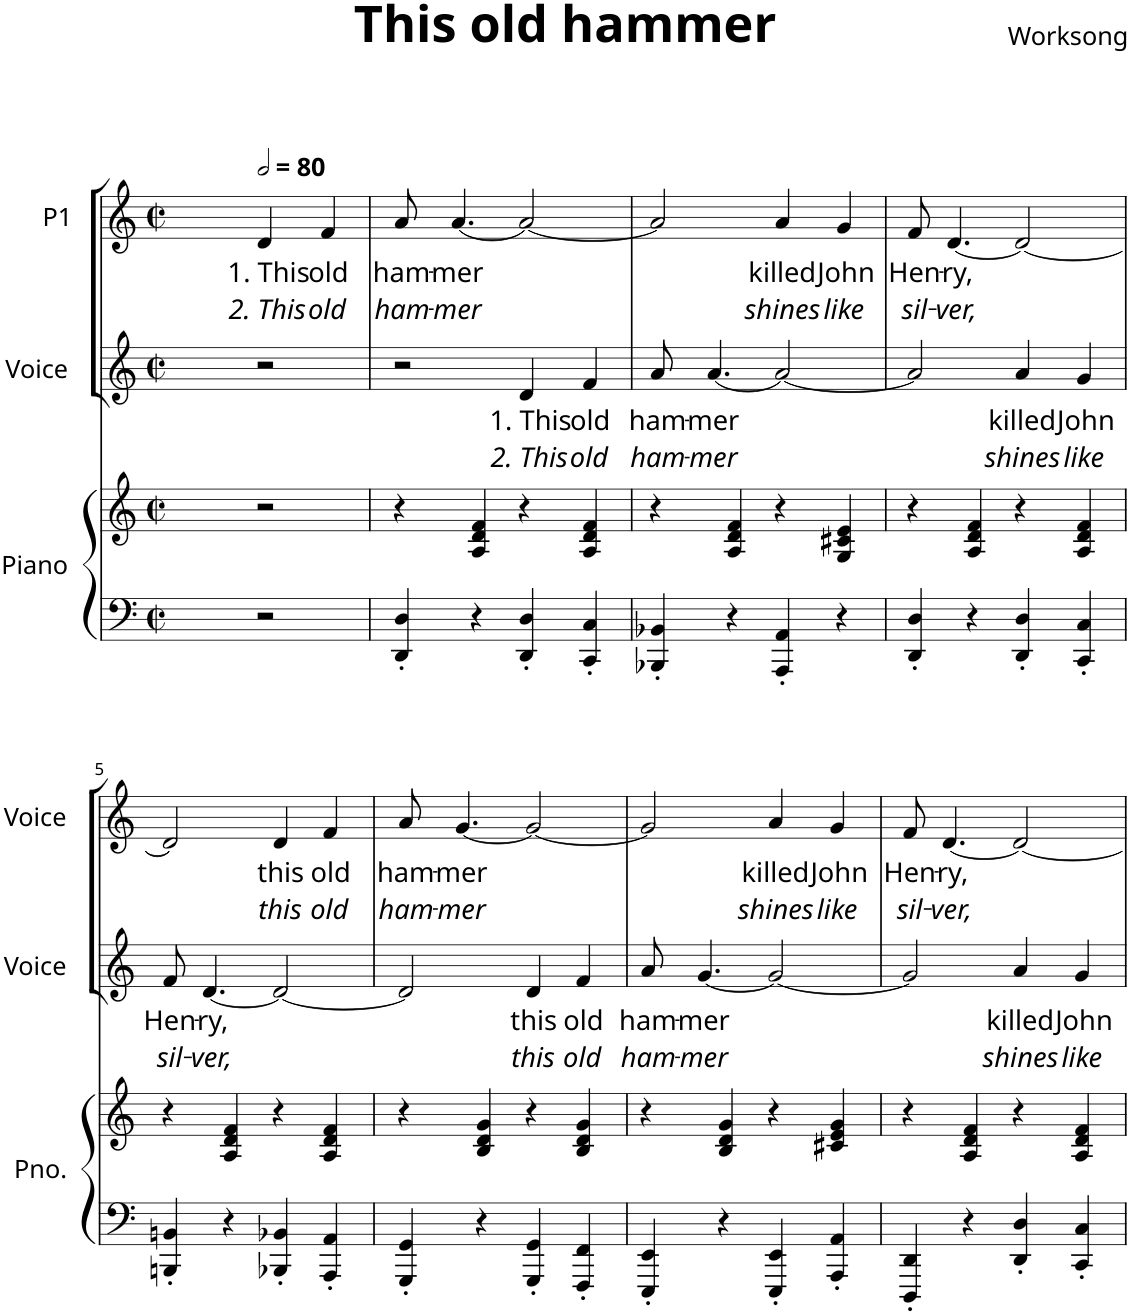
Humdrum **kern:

**kern	**kern	**kern	**text	**text	**kern	**text	**text
*part3	*part3	*part2	*part2	*part2	*part1	*part1	*part1
*staff4	*staff3	*staff2	*staff2	*staff2	*staff1	*staff1	*staff1
*I"Piano	*	*I"Voice	*	*	*I"P1	*	*
*I'Pno.	*	*I'Voice	*	*	*	*	*
*clefF4	*clefG2	*clefG2	*	*	*clefG2	*	*
*k[]	*k[]	*k[]	*	*	*k[]	*	*
*M2/2	*M2/2	*M2/2	*	*	*M2/2	*	*
*met(c|)	*met(c|)	*met(c|)	*	*	*met(c|)	*	*
=1	=1	=1	=1	=1	=1	=1	=1
2ryy	2ryy	2ryy	.	.	2ryy	.	.
*	*	*	*	*	*MM160	*	*
!	!	!	!	!	!	!LO:LY:b	!LO:LY:b
2r	2r	2r	.	.	4d/	1. This	2. This
!	!	!	!	!	!	!LO:LY:b	!LO:LY:b
.	.	.	.	.	4f/	old	old
=2	=2	=2	=2	=2	=2	=2	=2
!	!	!	!	!	!	!LO:LY:b	!LO:LY:b
4DD/' 4D/'	4r	2r	.	.	8a/	ham-	ham-
!	!	!	!	!	!	!LO:LY:b	!LO:LY:b
.	.	.	.	.	[4.a/	-mer	-mer
4r	4A/ 4d/ 4f/	.	.	.	.	.	.
!	!	!	!LO:LY:b	!LO:LY:b	!	!	!
4DD/' 4D/'	4r	4d/	1. This	2. This	2a/_	.	.
!	!	!	!LO:LY:b	!LO:LY:b	!	!	!
4CC/' 4C/'	4A/ 4d/ 4f/	4f/	old	old	.	.	.
=3	=3	=3	=3	=3	=3	=3	=3
!	!	!	!LO:LY:b	!LO:LY:b	!	!	!
4BBB-X/' 4BB-X/'	4r	8a/	ham-	ham-	2a/]	.	.
!	!	!	!LO:LY:b	!LO:LY:b	!	!	!
.	.	[4.a/	-mer	-mer	.	.	.
4r	4A/ 4d/ 4f/	.	.	.	.	.	.
!	!	!	!	!	!	!LO:LY:b	!LO:LY:b
4AAA/' 4AA/'	4r	2a/_	.	.	4a/	killed	shines
!	!	!	!	!	!	!LO:LY:b	!LO:LY:b
4r	4G/ 4c#X/ 4e/	.	.	.	4g/	John	like
=4	=4	=4	=4	=4	=4	=4	=4
!	!	!	!	!	!	!LO:LY:b	!LO:LY:b
4DD/' 4D/'	4r	2a/]	.	.	8f/	Hen-	sil-
!	!	!	!	!	!	!LO:LY:b	!LO:LY:b
.	.	.	.	.	[4.d/	-ry,	-ver,
4r	4A/ 4d/ 4f/	.	.	.	.	.	.
!	!	!	!LO:LY:b	!LO:LY:b	!	!	!
4DD/' 4D/'	4r	4a/	killed	shines	2d/_	.	.
!	!	!	!LO:LY:b	!LO:LY:b	!	!	!
4CC/' 4C/'	4A/ 4d/ 4f/	4g/	John	like	.	.	.
!!LO:LB:g=z
=5	=5	=5	=5	=5	=5	=5	=5
!	!	!	!LO:LY:b	!LO:LY:b	!	!	!
4BBBn/' 4BBn/'	4r	8f/	Hen-	sil-	2d/]	.	.
!	!	!	!LO:LY:b	!LO:LY:b	!	!	!
.	.	[4.d/	-ry,	-ver,	.	.	.
4r	4A/ 4d/ 4f/	.	.	.	.	.	.
!	!	!	!	!	!	!LO:LY:b	!LO:LY:b
4BBB-X/' 4BB-X/'	4r	2d/_	.	.	4d/	this	this
!	!	!	!	!	!	!LO:LY:b	!LO:LY:b
4AAA/' 4AA/'	4A/ 4d/ 4f/	.	.	.	4f/	old	old
=6	=6	=6	=6	=6	=6	=6	=6
!	!	!	!	!	!	!LO:LY:b	!LO:LY:b
4GGG/' 4GG/'	4r	2d/]	.	.	8a/	ham-	ham-
!	!	!	!	!	!	!LO:LY:b	!LO:LY:b
.	.	.	.	.	[4.g/	-mer	-mer
4r	4B/ 4d/ 4g/	.	.	.	.	.	.
!	!	!	!LO:LY:b	!LO:LY:b	!	!	!
4GGG/' 4GG/'	4r	4d/	this	this	2g/_	.	.
!	!	!	!LO:LY:b	!LO:LY:b	!	!	!
4FFF/' 4FF/'	4B/ 4d/ 4g/	4f/	old	old	.	.	.
=7	=7	=7	=7	=7	=7	=7	=7
!	!	!	!LO:LY:b	!LO:LY:b	!	!	!
4EEE/' 4EE/'	4r	8a/	ham-	ham-	2g/]	.	.
!	!	!	!LO:LY:b	!LO:LY:b	!	!	!
.	.	[4.g/	-mer	-mer	.	.	.
4r	4B/ 4d/ 4g/	.	.	.	.	.	.
!	!	!	!	!	!	!LO:LY:b	!LO:LY:b
4EEE/' 4EE/'	4r	2g/_	.	.	4a/	killed	shines
!	!	!	!	!	!	!LO:LY:b	!LO:LY:b
4AAA/' 4AA/'	4c#X/ 4e/ 4g/	.	.	.	4g/	John	like
=8	=8	=8	=8	=8	=8	=8	=8
!	!	!	!	!	!	!LO:LY:b	!LO:LY:b
4DDD/' 4DD/'	4r	2g/]	.	.	8f/	Hen-	sil-
!	!	!	!	!	!	!LO:LY:b	!LO:LY:b
.	.	.	.	.	[4.d/	-ry,	-ver,
4r	4A/ 4d/ 4f/	.	.	.	.	.	.
!	!	!	!LO:LY:b	!LO:LY:b	!	!	!
4DD/' 4D/'	4r	4a/	killed	shines	2d/_	.	.
!	!	!	!LO:LY:b	!LO:LY:b	!	!	!
4CC/' 4C/'	4A/ 4d/ 4f/	4g/	John	like	.	.	.
=	=	=	=	=	=	=	=
*-	*-	*-	*-	*-	*-	*-	*-
